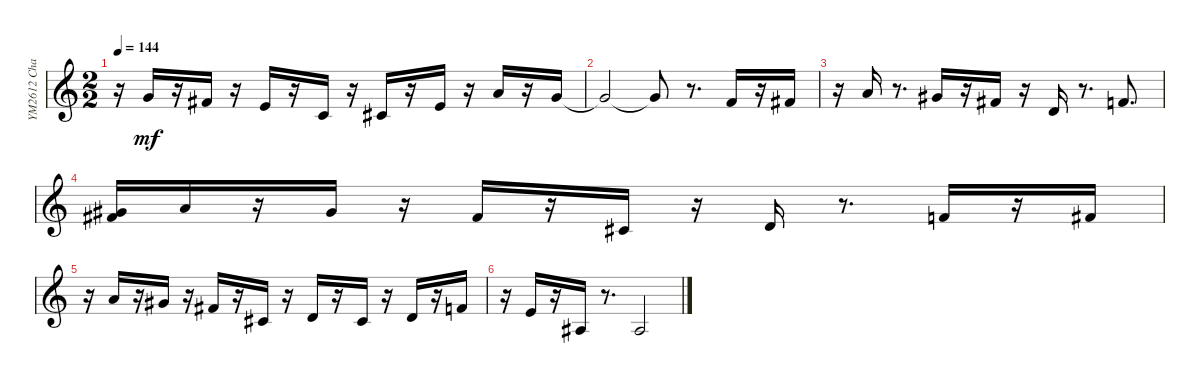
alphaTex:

\track ("YM2612 Channel 5" "YM2612 Cha") {instrument clarinet}
\staff {score}
\tuning (E4 B3 G3 D3 A2 E2 B1) {hide}
\ts (2 2)
\tempo 144
\clef g2
\ks c
r.16{dy mf} 3.1.16 r.16 2.1.16 r.16 0.1.16 r.16 1.2.16 r.16 2.2.16 r.16 0.1.16 r.16 5.1.16 r.16 3.1.16 |
3.1{t}.2 3.1{t}.8 r.8{d} 1.1.16 r.16 2.1.16 |
r.16 5.1.16 r.8{d} 4.1.16 r.16 2.1.16 r.16 3.2.16 r.8{d} 1.1.8{d} |
(2.1 9.2).16 5.1.16 r.16 4.1.16 r.16 2.1.16 r.16 2.2.16 r.16 3.2.16 r.8{d} 1.1.16 r.16 2.1.16 |
r.16 5.1.16 r.16 4.1.16 r.16 2.1.16 r.16 2.2.16 r.16 3.2.16 r.16 2.2.16 r.16 3.2.16 r.16 1.1.16 |
r.16 0.1.16 r.16 3.3.16 r.8{d} 3.3.2
